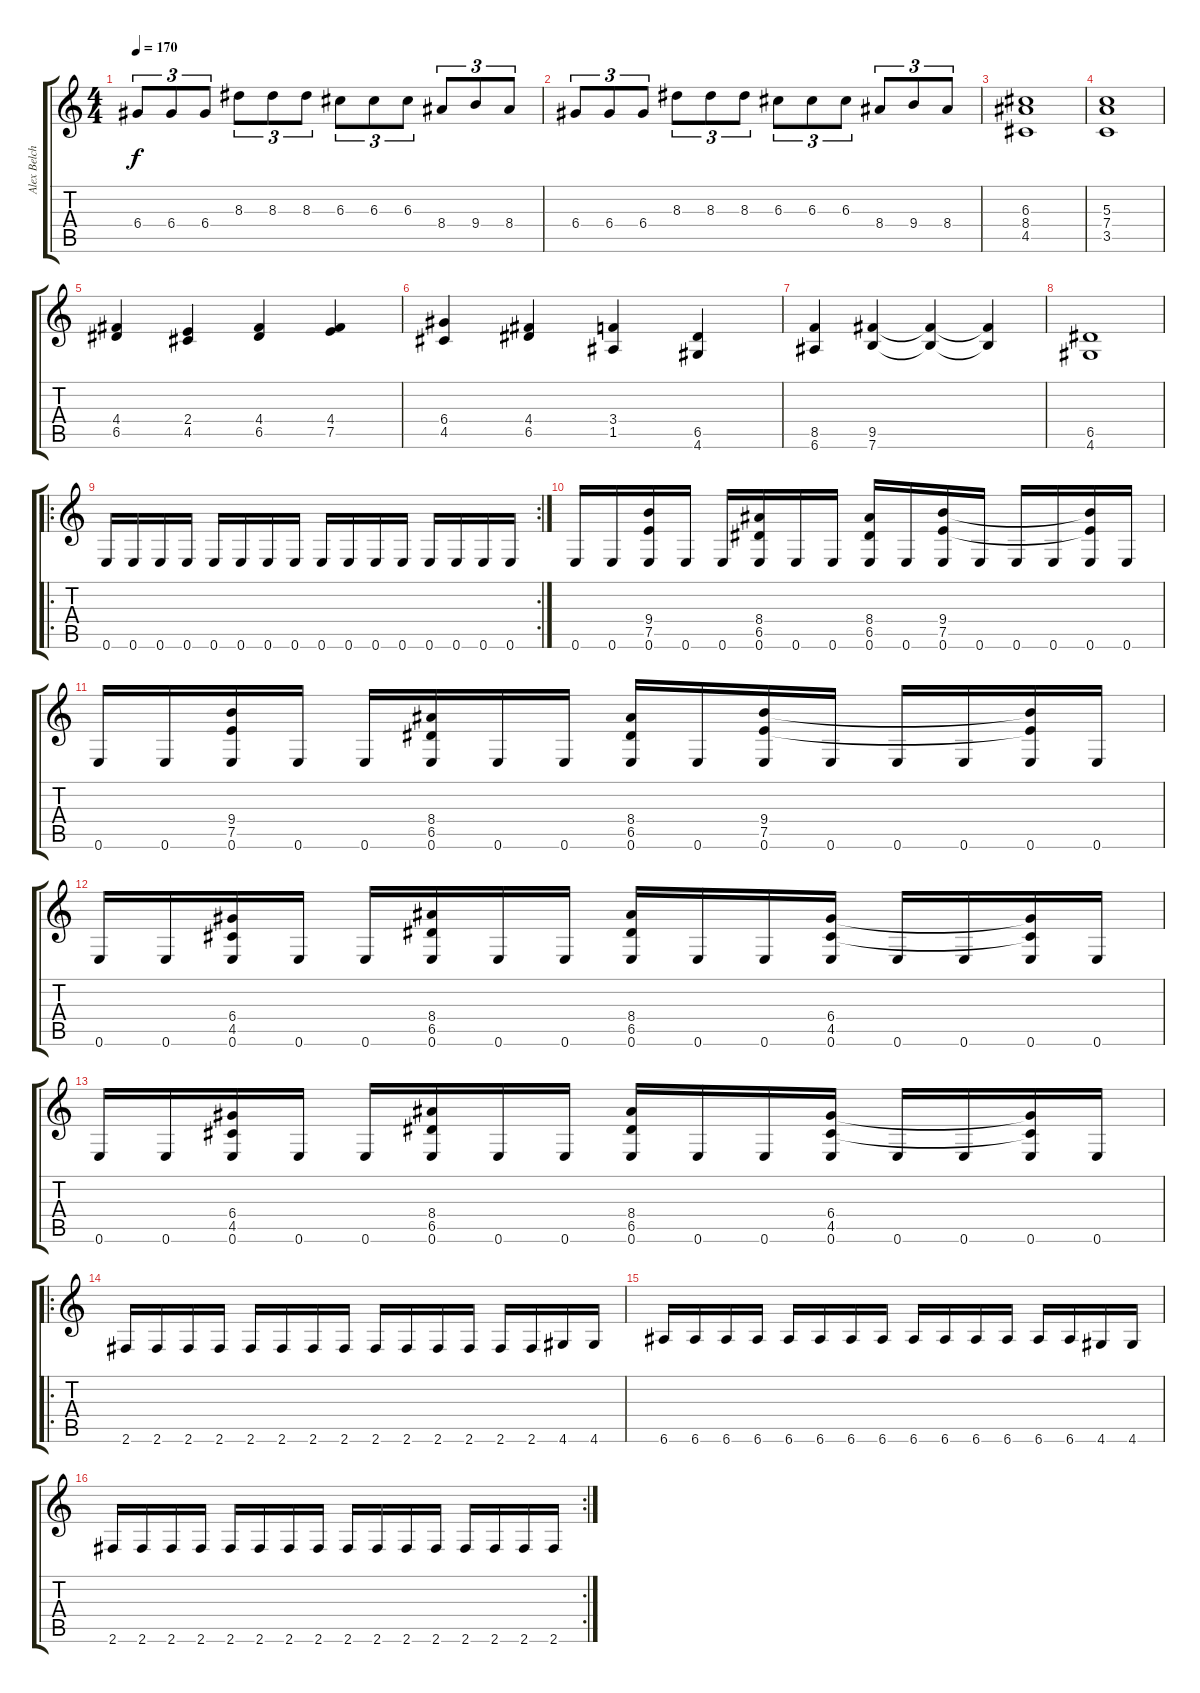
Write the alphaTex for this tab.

\track ("Alex Belchior" "Alex Belch") {instrument distortionguitar}
\staff {score tabs}
\tuning (E4 B3 G3 D3 A2 E2) {hide}
\ts (4 4)
\tempo 170
\clef g2
\ks c
6.4.8{tu (3 2) dy f} 6.4.8{tu (3 2)} 6.4.8{tu (3 2)} 8.3.8{tu (3 2)} 8.3.8{tu (3 2)} 8.3.8{tu (3 2)} 6.3.8{tu (3 2)} 6.3.8{tu (3 2)} 6.3.8{tu (3 2)} 8.4.8{tu (3 2)} 9.4.8{tu (3 2)} 8.4.8{tu (3 2)} |
6.4.8{tu (3 2)} 6.4.8{tu (3 2)} 6.4.8{tu (3 2)} 8.3.8{tu (3 2)} 8.3.8{tu (3 2)} 8.3.8{tu (3 2)} 6.3.8{tu (3 2)} 6.3.8{tu (3 2)} 6.3.8{tu (3 2)} 8.4.8{tu (3 2)} 9.4.8{tu (3 2)} 8.4.8{tu (3 2)} |
(6.3 8.4 4.5).1 |
(5.3 7.4 3.5).1 |
(4.4 6.5).4 (2.4 4.5).4 (4.4 6.5).4 (4.4 7.5).4 |
(6.4 4.5).4 (4.4 6.5).4 (3.4 1.5).4 (6.5 4.6).4 |
(8.5 6.6).4 (9.5 7.6).4 (9.5{t} 7.6{t}).4 (9.5{t} 7.6{t}).4 |
(6.5 4.6).1 |
\ro
\rc 2
0.6.16 0.6.16 0.6.16 0.6.16 0.6.16 0.6.16 0.6.16 0.6.16 0.6.16 0.6.16 0.6.16 0.6.16 0.6.16 0.6.16 0.6.16 0.6.16 |
0.6.16 0.6.16 (9.4 7.5 0.6).16 0.6.16 0.6.16 (8.4 6.5 0.6).16 0.6.16 0.6.16 (8.4 6.5 0.6).16 0.6.16 (9.4 7.5 0.6).16 0.6.16 0.6.16 0.6.16 (9.4{t} 7.5{t} 0.6).16 0.6.16 |
0.6.16 0.6.16 (9.4 7.5 0.6).16 0.6.16 0.6.16 (8.4 6.5 0.6).16 0.6.16 0.6.16 (8.4 6.5 0.6).16 0.6.16 (9.4 7.5 0.6).16 0.6.16 0.6.16 0.6.16 (9.4{t} 7.5{t} 0.6).16 0.6.16 |
0.6.16 0.6.16 (6.4 4.5 0.6).16 0.6.16 0.6.16 (8.4 6.5 0.6).16 0.6.16 0.6.16 (8.4 6.5 0.6).16 0.6.16 0.6.16 (6.4 4.5 0.6).16 0.6.16 0.6.16 (6.4{t} 4.5{t} 0.6).16 0.6.16 |
0.6.16 0.6.16 (6.4 4.5 0.6).16 0.6.16 0.6.16 (8.4 6.5 0.6).16 0.6.16 0.6.16 (8.4 6.5 0.6).16 0.6.16 0.6.16 (6.4 4.5 0.6).16 0.6.16 0.6.16 (6.4{t} 4.5{t} 0.6).16 0.6.16 |
\ro
2.6.16 2.6.16 2.6.16 2.6.16 2.6.16 2.6.16 2.6.16 2.6.16 2.6.16 2.6.16 2.6.16 2.6.16 2.6.16 2.6.16 4.6.16 4.6.16 |
6.6.16 6.6.16 6.6.16 6.6.16 6.6.16 6.6.16 6.6.16 6.6.16 6.6.16 6.6.16 6.6.16 6.6.16 6.6.16 6.6.16 4.6.16 4.6.16 |
\rc 2
2.6.16 2.6.16 2.6.16 2.6.16 2.6.16 2.6.16 2.6.16 2.6.16 2.6.16 2.6.16 2.6.16 2.6.16 2.6.16 2.6.16 2.6.16 2.6.16
